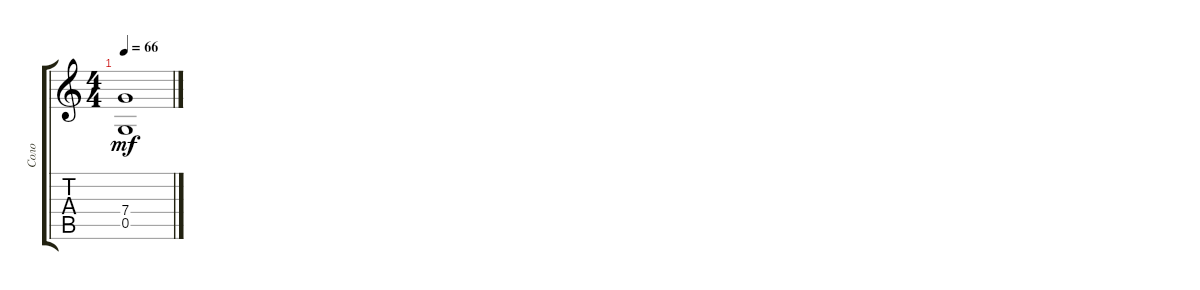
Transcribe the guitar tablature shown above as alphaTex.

\track ("Соло" "Соло") {instrument acousticguitarsteel}
\staff {score tabs}
\tuning (D4 A3 F3 C3 G2 D2) {hide}
\ts (4 4)
\tempo 66
\clef g2
\ks c
(7.4{t} 0.5).1{dy mf}
